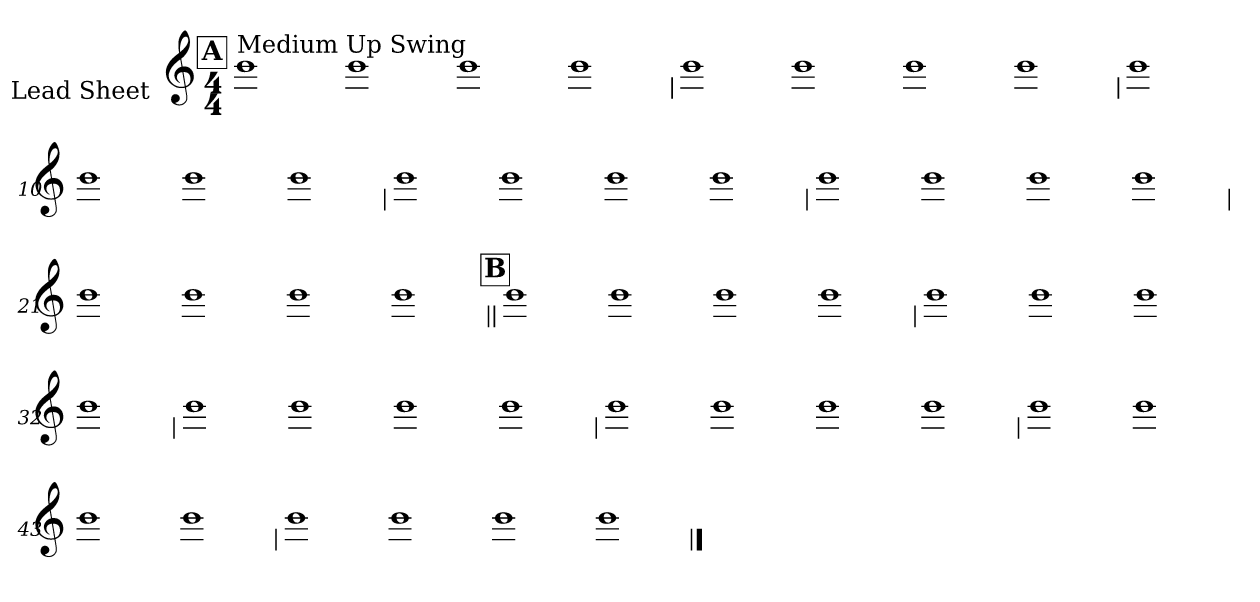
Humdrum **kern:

**kern
*part1
*staff1
*I"Lead Sheet
*stria0
*clefG2
*k[]
*C:
*M4/4
!!LO:REH:place=s1:a:t=A
=1||
!LO:TX:a:t=Medium Up Swing
1b
=2-
1b
=3-
1b
=4-
1b
!!LO:LB:g=z
=5
1b
=6-
1b
=7-
1b
=8-
1b
!!LO:LB:g=z
=9
1b
=10-
1b
=11-
1b
=12-
1b
!!LO:LB:g=z
=13
1b
=14-
1b
=15-
1b
=16-
1b
!!LO:LB:g=z
=17
1b
=18-
1b
=19-
1b
=20-
1b
!!LO:LB:g=z
=21
1b
=22-
1b
=23-
1b
=24-
1b
!!LO:LB:g=z
!!LO:REH:place=s1:a:t=B
=25||
1b
=26-
1b
=27-
1b
=28-
1b
!!LO:LB:g=z
=29
1b
=30-
1b
=31-
1b
=32-
1b
!!LO:LB:g=z
=33
1b
=34-
1b
=35-
1b
=36-
1b
!!LO:LB:g=z
=37
1b
=38-
1b
=39-
1b
=40-
1b
!!LO:LB:g=z
=41
1b
=42-
1b
=43-
1b
=44-
1b
!!LO:LB:g=z
=45
1b
=46-
1b
=47-
1b
=48-
1b
==
*-
